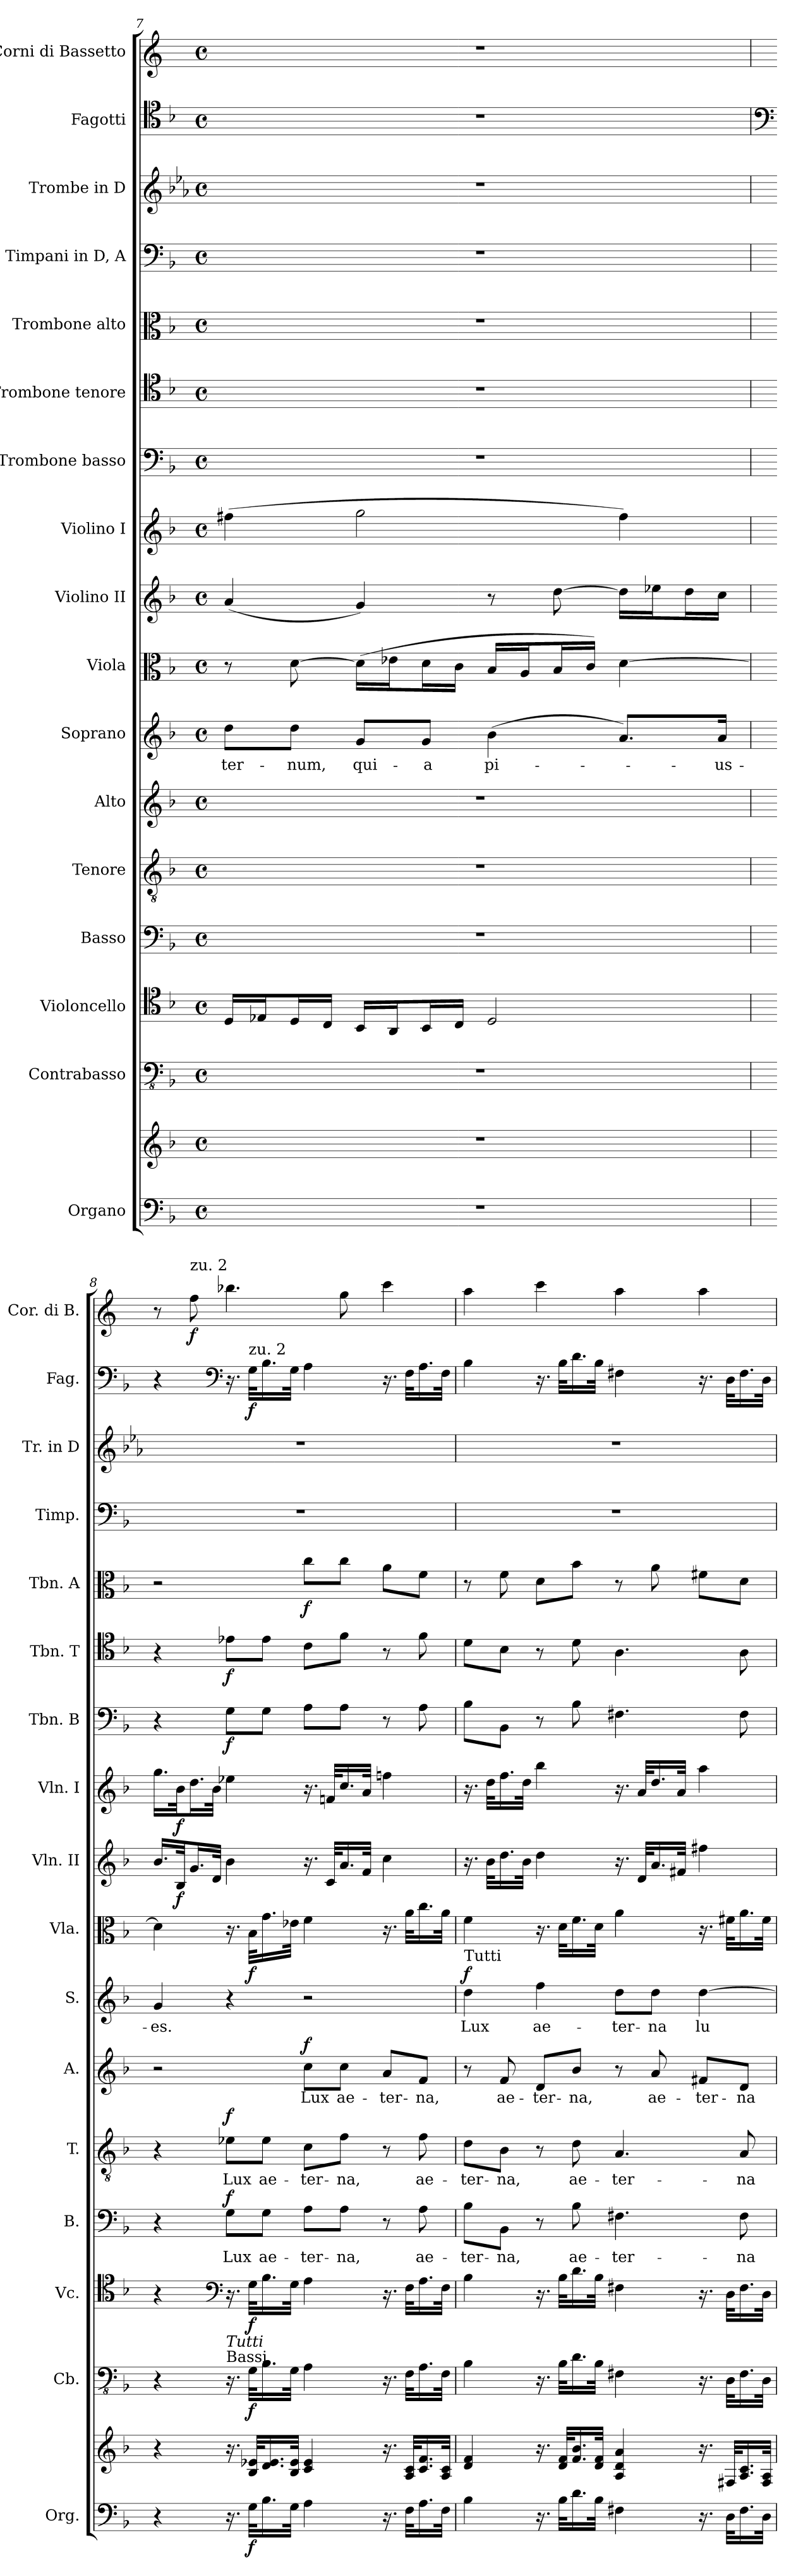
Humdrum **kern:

**kern	**kern	**dynam	**kern	**dynam	**kern	**dynam	**kern	**text	**dynam	**kern	**text	**dynam	**kern	**text	**dynam	**kern	**text	**dynam	**kern	**dynam	**kern	**dynam	**kern	**dynam	**kern	**dynam	**kern	**dynam	**kern	**dynam	**kern	**kern	**kern	**dynam	**kern	**dynam
*part17	*part17	*part17	*part16	*part16	*part15	*part15	*part14	*part14	*part14	*part13	*part13	*part13	*part12	*part12	*part12	*part11	*part11	*part11	*part10	*part10	*part9	*part9	*part8	*part8	*part7	*part7	*part6	*part6	*part5	*part5	*part4	*part3	*part2	*part2	*part1	*part1
*staff18	*staff17	*staff17/18	*staff16	*staff16	*staff15	*staff15	*staff14	*staff14	*staff14	*staff13	*staff13	*staff13	*staff12	*staff12	*staff12	*staff11	*staff11	*staff11	*staff10	*staff10	*staff9	*staff9	*staff8	*staff8	*staff7	*staff7	*staff6	*staff6	*staff5	*staff5	*staff4	*staff3	*staff2	*staff2	*staff1	*staff1
*I"Organo	*	*	*I"Contrabasso	*	*I"Violoncello	*	*I"Basso	*	*	*I"Tenore	*	*	*I"Alto	*	*	*I"Soprano	*	*	*I"Viola	*	*I"Violino II	*	*I"Violino I	*	*I"Trombone basso	*	*I"Trombone tenore	*	*I"Trombone alto	*	*I"Timpani in D, A	*I"Trombe in D	*I"Fagotti	*	*I"Corni di Bassetto	*
*I'Org.	*	*	*I'Cb.	*	*I'Vc.	*	*I'B.	*	*	*I'T.	*	*	*I'A.	*	*	*I'S.	*	*	*I'Vla.	*	*I'Vln. II	*	*I'Vln. I	*	*I'Tbn. B	*	*I'Tbn. T	*	*I'Tbn. A	*	*I'Timp.	*I'Tr. in D	*I'Fag.	*	*I'Cor. di B.	*
*clefF4	*clefG2	*	*clefFv4	*	*clefC4	*	*clefF4	*	*	*clefGv2	*	*	*clefG2	*	*	*clefG2	*	*	*clefC3	*	*clefG2	*	*clefG2	*	*clefF4	*	*clefC4	*	*clefC3	*	*clefF4	*clefG2	*clefC4	*	*clefG2	*
*	*	*	*	*	*	*	*	*	*	*	*	*	*	*	*	*	*	*	*	*	*	*	*	*	*	*	*	*	*	*	*	*ITrd-1c-2	*	*	*ITrd4c7	*
*k[b-]	*k[b-]	*	*k[b-]	*	*k[b-]	*	*k[b-]	*	*	*k[b-]	*	*	*k[b-]	*	*	*k[b-]	*	*	*k[b-]	*	*k[b-]	*	*k[b-]	*	*k[b-]	*	*k[b-]	*	*k[b-]	*	*k[b-]	*k[b-]	*k[b-]	*	*k[b-]	*
*M4/4	*M4/4	*	*M4/4	*	*M4/4	*	*M4/4	*	*	*M4/4	*	*	*M4/4	*	*	*M4/4	*	*	*M4/4	*	*M4/4	*	*M4/4	*	*M4/4	*	*M4/4	*	*M4/4	*	*M4/4	*M4/4	*M4/4	*	*M4/4	*
*met(c)	*met(c)	*	*met(c)	*	*met(c)	*	*met(c)	*	*	*met(c)	*	*	*met(c)	*	*	*met(c)	*	*	*met(c)	*	*met(c)	*	*met(c)	*	*met(c)	*	*met(c)	*	*met(c)	*	*met(c)	*met(c)	*met(c)	*	*met(c)	*
=7	=7	=7	=7	=7	=7	=7	=7	=7	=7	=7	=7	=7	=7	=7	=7	=7	=7	=7	=7	=7	=7	=7	=7	=7	=7	=7	=7	=7	=7	=7	=7	=7	=7	=7	=7	=7
!	!	!	!	!	!	!	!	!	!	!	!	!	!	!	!	!	!LO:LY:b	!	!	!	!	!	!	!	!	!	!	!	!	!	!	!	!	!	!	!
1r	1r	.	1r	.	16D/LL	.	1r	.	.	1r	.	.	1r	.	.	8dd\L	-ter-	.	8r	.	(<4a/	.	(>4ff#X\	.	1r	.	1r	.	1r	.	1r	1r	1r	.	1r	.
.	.	.	.	.	16E-X/J	.	.	.	.	.	.	.	.	.	.	.	.	.	.	.	.	.	.	.	.	.	.	.	.	.	.	.	.	.	.	.
!	!	!	!	!	!	!	!	!	!	!	!	!	!	!	!	!	!LO:LY:b	!	!	!	!	!	!	!	!	!	!	!	!	!	!	!	!	!	!	!
.	.	.	.	.	16D/L	.	.	.	.	.	.	.	.	.	.	8dd\J	-num,	.	[8d\	.	.	.	.	.	.	.	.	.	.	.	.	.	.	.	.	.
.	.	.	.	.	16C/JJ	.	.	.	.	.	.	.	.	.	.	.	.	.	.	.	.	.	.	.	.	.	.	.	.	.	.	.	.	.	.	.
!	!	!	!	!	!	!	!	!	!	!	!	!	!	!	!	!	!LO:LY:b	!	!	!	!	!	!	!	!	!	!	!	!	!	!	!	!	!	!	!
.	.	.	.	.	16BB-/LL	.	.	.	.	.	.	.	.	.	.	8g/L	qui-	.	(>16d\LL]	.	4g/)	.	2gg\	.	.	.	.	.	.	.	.	.	.	.	.	.
.	.	.	.	.	16AA/J	.	.	.	.	.	.	.	.	.	.	.	.	.	16e-X\J	.	.	.	.	.	.	.	.	.	.	.	.	.	.	.	.	.
!	!	!	!	!	!	!	!	!	!	!	!	!	!	!	!	!	!LO:LY:b	!	!	!	!	!	!	!	!	!	!	!	!	!	!	!	!	!	!	!
.	.	.	.	.	16BB-/L	.	.	.	.	.	.	.	.	.	.	8g/J	-a	.	16d\L	.	.	.	.	.	.	.	.	.	.	.	.	.	.	.	.	.
.	.	.	.	.	16C/JJ	.	.	.	.	.	.	.	.	.	.	.	.	.	16c\JJ	.	.	.	.	.	.	.	.	.	.	.	.	.	.	.	.	.
!	!	!	!	!	!	!	!	!	!	!	!	!	!	!	!	!	!LO:LY:b	!	!	!	!	!	!	!	!	!	!	!	!	!	!	!	!	!	!	!
.	.	.	.	.	2D/	.	.	.	.	.	.	.	.	.	.	(>4b-\	pi-	.	16B-/LL	.	8r	.	.	.	.	.	.	.	.	.	.	.	.	.	.	.
.	.	.	.	.	.	.	.	.	.	.	.	.	.	.	.	.	.	.	16A/J	.	.	.	.	.	.	.	.	.	.	.	.	.	.	.	.	.
.	.	.	.	.	.	.	.	.	.	.	.	.	.	.	.	.	.	.	16B-/L	.	[8dd\	.	.	.	.	.	.	.	.	.	.	.	.	.	.	.
.	.	.	.	.	.	.	.	.	.	.	.	.	.	.	.	.	.	.	16c/JJ)	.	.	.	.	.	.	.	.	.	.	.	.	.	.	.	.	.
.	.	.	.	.	.	.	.	.	.	.	.	.	.	.	.	8.a/L)	.	.	[4d\	.	16dd\LL]	.	4ff#\)	.	.	.	.	.	.	.	.	.	.	.	.	.
.	.	.	.	.	.	.	.	.	.	.	.	.	.	.	.	.	.	.	.	.	16ee-X\J	.	.	.	.	.	.	.	.	.	.	.	.	.	.	.
.	.	.	.	.	.	.	.	.	.	.	.	.	.	.	.	.	.	.	.	.	16dd\L	.	.	.	.	.	.	.	.	.	.	.	.	.	.	.
!	!	!	!	!	!	!	!	!	!	!	!	!	!	!	!	!	!LO:LY:b	!	!	!	!	!	!	!	!	!	!	!	!	!	!	!	!	!	!	!
.	.	.	.	.	.	.	.	.	.	.	.	.	.	.	.	16a/Jk	-us-	.	.	.	16cc\JJ	.	.	.	.	.	.	.	.	.	.	.	.	.	.	.
=8	=8	=8	=8	=8	=8	=8	=8	=8	=8	=8	=8	=8	=8	=8	=8	=8	=8	=8	=8	=8	=8	=8	=8	=8	=8	=8	=8	=8	=8	=8	=8	=8	=8	=8	=8	=8
*	*	*	*	*	*	*	*	*	*	*	*	*	*	*	*	*	*	*	*	*	*	*	*	*	*	*	*	*	*	*	*	*	*clefF4	*	*	*
!	!	!	!	!	!	!	!	!	!	!	!	!	!	!	!	!	!LO:LY:b	!	!	!	!	!	!	!	!	!	!	!	!	!	!	!	!	!	!	!
4r	4r	.	4r	.	4r	.	4r	.	.	4r	.	.	2r	.	.	4g/	-es.	.	4d\]	.	16.b-/LL	.	16.gg\LL	.	4r	.	4r	.	2r	.	1r	1r	4r	.	8r	.
!	!	!	!	!	!	!	!	!	!	!	!	!	!	!	!	!	!	!	!	!	!	!LO:DY:b	!	!LO:DY:b	!	!	!	!	!	!	!	!	!	!	!	!
.	.	.	.	.	.	.	.	.	.	.	.	.	.	.	.	.	.	.	.	.	32B-/Jk	f	32b-\Jk	f	.	.	.	.	.	.	.	.	.	.	.	.
!	!	!	!	!	!	!	!	!	!	!	!	!	!	!	!	!	!	!	!	!	!	!	!	!	!	!	!	!	!	!	!	!	!	!	!LO:TX:a:t=zu. 2	!
!	!	!	!	!	!	!	!	!	!	!	!	!	!	!	!	!	!	!	!	!	!	!	!	!	!	!	!	!	!	!	!	!	!	!	!	!LO:DY:b
.	.	.	.	.	.	.	.	.	.	.	.	.	.	.	.	.	.	.	.	.	16.g/L	.	16.dd\L	.	.	.	.	.	.	.	.	.	.	.	8b-\	f
.	.	.	.	.	.	.	.	.	.	.	.	.	.	.	.	.	.	.	.	.	32d/JJk	.	32b-\JJk	.	.	.	.	.	.	.	.	.	.	.	.	.
*	*	*	*	*	*clefF4	*	*	*	*	*	*	*	*	*	*	*	*	*	*	*	*	*	*	*	*	*	*	*	*	*	*	*	*clefF4	*	*	*
!	!	!	!	!	!LO:TX:b:i:t=Tutti	!	!	!	!	!	!	!	!	!	!	!	!	!	!	!	!	!	!	!	!	!	!	!	!	!	!	!	!	!	!	!
!	!	!	!	!	!LO:TX:b:t=Bassi	!	!	!	!	!	!	!	!	!	!	!	!	!	!	!	!	!	!	!	!	!	!	!	!	!	!	!	!	!	!	!
!	!	!	!	!	!	!	!	!LO:LY:b	!LO:DY:a	!	!LO:LY:b	!LO:DY:a	!	!	!	!	!	!	!	!	!	!	!	!	!	!LO:DY:b	!	!LO:DY:b	!	!	!	!	!	!	!	!
16.r	16.r	.	16.r	.	16.r	.	8G\L	Lux	f	8e-X\L	Lux	f	.	.	.	4r	.	.	16.r	.	4b-\	.	4ee-X\	.	8G\L	f	8e-X\L	f	.	.	.	.	16.r	.	4.ee-X\	.
!	!	!	!	!	!	!	!	!	!	!	!	!	!	!	!	!	!	!	!	!	!	!	!	!	!	!	!	!	!	!	!	!	!LO:TX:a:t=zu. 2	!	!	!
!	!	!LO:DY:b=2	!	!LO:DY:b	!	!LO:DY:b	!	!	!	!	!	!	!	!	!	!	!	!	!	!LO:DY:b	!	!	!	!	!	!	!	!	!	!	!	!	!	!LO:DY:b	!	!
32G\KLL	32B-/ 32e-X/KLL	f	32GG\KLL	f	32G\KLL	f	.	.	.	.	.	.	.	.	.	.	.	.	32B-\KLL	f	.	.	.	.	.	.	.	.	.	.	.	.	32G\KLL	f	.	.
!	!	!	!	!	!	!	!	!LO:LY:b	!	!	!LO:LY:b	!	!	!	!	!	!	!	!	!	!	!	!	!	!	!	!	!	!	!	!	!	!	!	!	!
16.B-\	16.d/ 16.e-/	.	16.BB-\	.	16.B-\	.	8G\J	ae-	.	8e-\J	ae-	.	.	.	.	.	.	.	16.g\	.	.	.	.	.	8G\J	.	8e-\J	.	.	.	.	.	16.B-\	.	.	.
32G\JJk	32B-/ 32e-/JJk	.	32GG\JJk	.	32G\JJk	.	.	.	.	.	.	.	.	.	.	.	.	.	32e-X\JJk	.	.	.	.	.	.	.	.	.	.	.	.	.	32G\JJk	.	.	.
!	!	!	!	!	!	!	!	!LO:LY:b	!	!	!LO:LY:b	!	!	!LO:LY:b	!LO:DY:a	!	!	!	!	!	!	!	!	!	!	!	!	!	!	!LO:DY:b	!	!	!	!	!	!
4A\	4c/ 4e-/	.	4AA\	.	4A\	.	8A\L	-ter-	.	8c\L	-ter-	.	8cc\L	Lux	f	2r	.	.	4f\	.	16.r	.	16.r	.	8A\L	.	8c\L	.	8cc\L	f	.	.	4A\	.	.	.
.	.	.	.	.	.	.	.	.	.	.	.	.	.	.	.	.	.	.	.	.	32c/KLL	.	32fn/KLL	.	.	.	.	.	.	.	.	.	.	.	.	.
!	!	!	!	!	!	!	!	!LO:LY:b	!	!	!LO:LY:b	!	!	!LO:LY:b	!	!	!	!	!	!	!	!	!	!	!	!	!	!	!	!	!	!	!	!	!	!
.	.	.	.	.	.	.	8A\J	-na,	.	8f\J	-na,	.	8cc\J	ae-	.	.	.	.	.	.	16.a/	.	16.cc/	.	8A\J	.	8f\J	.	8cc\J	.	.	.	.	.	8cc\	.
.	.	.	.	.	.	.	.	.	.	.	.	.	.	.	.	.	.	.	.	.	32f/JJk	.	32a/JJk	.	.	.	.	.	.	.	.	.	.	.	.	.
!	!	!	!	!	!	!	!	!	!	!	!	!	!	!LO:LY:b	!	!	!	!	!	!	!	!	!	!	!	!	!	!	!	!	!	!	!	!	!	!
16.r	16.r	.	16.r	.	16.r	.	8r	.	.	8r	.	.	8a/L	-ter-	.	.	.	.	16.r	.	4cc\	.	4ffn\	.	8r	.	8r	.	8a\L	.	.	.	16.r	.	4ff\	.
32F\KLL	32A/ 32c/KLL	.	32FF\KLL	.	32F\KLL	.	.	.	.	.	.	.	.	.	.	.	.	.	32a\KLL	.	.	.	.	.	.	.	.	.	.	.	.	.	32F\KLL	.	.	.
!	!	!	!	!	!	!	!	!LO:LY:b	!	!	!LO:LY:b	!LO:DY:a	!	!LO:LY:b	!LO:DY:a	!	!	!	!	!	!	!	!	!	!	!	!	!	!	!	!	!	!	!	!	!
16.A\	16.c/ 16.f/	.	16.AA\	.	16.A\	.	8A\	ae-	.	8f\	ae-	other-dynamics	8f/J	-na,	other-dynamics	.	.	.	16.cc\	.	.	.	.	.	8A\	.	8f\	.	8f\J	.	.	.	16.A\	.	.	.
32F\JJk	32A/ 32c/JJk	.	32FF\JJk	.	32F\JJk	.	.	.	.	.	.	.	.	.	.	.	.	.	32a\JJk	.	.	.	.	.	.	.	.	.	.	.	.	.	32F\JJk	.	.	.
!!LO:LB:g=z
=9	=9	=9	=9	=9	=9	=9	=9	=9	=9	=9	=9	=9	=9	=9	=9	=9	=9	=9	=9	=9	=9	=9	=9	=9	=9	=9	=9	=9	=9	=9	=9	=9	=9	=9	=9	=9
!	!	!	!	!	!	!	!	!	!	!	!	!	!	!	!	!LO:TX:a:t=Tutti	!	!	!	!	!	!	!	!	!	!	!	!	!	!	!	!	!	!	!	!
!	!	!	!	!	!	!	!	!LO:LY:b	!	!	!LO:LY:b	!	!	!	!	!	!LO:LY:b	!LO:DY:a	!	!	!	!	!	!	!	!	!	!	!	!	!	!	!	!	!	!
4B-\	4d/ 4f/	.	4BB-\	.	4B-\	.	8B-\L	-ter-	.	8d\L	-ter-	.	8r	.	.	4dd\	Lux	f	4f\	.	16.r	.	16.r	.	8B-\L	.	8d\L	.	8r	.	1r	1r	4B-\	.	4dd\	.
.	.	.	.	.	.	.	.	.	.	.	.	.	.	.	.	.	.	.	.	.	32b-\KLL	.	32dd\KLL	.	.	.	.	.	.	.	.	.	.	.	.	.
!	!	!	!	!	!	!	!	!LO:LY:b	!	!	!LO:LY:b	!	!	!LO:LY:b	!	!	!	!	!	!	!	!	!	!	!	!	!	!	!	!	!	!	!	!	!	!
.	.	.	.	.	.	.	8BB-\J	-na,	.	8B-\J	-na,	.	8f/	ae-	.	.	.	.	.	.	16.dd\	.	16.ff\	.	8BB-\J	.	8B-\J	.	8f\	.	.	.	.	.	.	.
.	.	.	.	.	.	.	.	.	.	.	.	.	.	.	.	.	.	.	.	.	32b-\JJk	.	32dd\JJk	.	.	.	.	.	.	.	.	.	.	.	.	.
!	!	!	!	!	!	!	!	!	!	!	!	!	!	!LO:LY:b	!	!	!LO:LY:b	!	!	!	!	!	!	!	!	!	!	!	!	!	!	!	!	!	!	!
16.r	16.r	.	16.r	.	16.r	.	8r	.	.	8r	.	.	8d/L	-ter-	.	4ff\	ae-	.	16.r	.	4dd\	.	4bb-\	.	8r	.	8r	.	8d\L	.	.	.	16.r	.	4ff\	.
32B-\KLL	32d/ 32f/KLL	.	32BB-\KLL	.	32B-\KLL	.	.	.	.	.	.	.	.	.	.	.	.	.	32d\KLL	.	.	.	.	.	.	.	.	.	.	.	.	.	32B-\KLL	.	.	.
!	!	!	!	!	!	!	!	!LO:LY:b	!	!	!LO:LY:b	!	!	!LO:LY:b	!	!	!	!	!	!	!	!	!	!	!	!	!	!	!	!	!	!	!	!	!	!
16.d\	16.f/ 16.b-/	.	16.D\	.	16.d\	.	8B-\	ae-	.	8d\	ae-	.	8b-/J	-na,	.	.	.	.	16.f\	.	.	.	.	.	8B-\	.	8d\	.	8b-\J	.	.	.	16.d\	.	.	.
32B-\JJk	32d/ 32f/JJk	.	32BB-\JJk	.	32B-\JJk	.	.	.	.	.	.	.	.	.	.	.	.	.	32d\JJk	.	.	.	.	.	.	.	.	.	.	.	.	.	32B-\JJk	.	.	.
!	!	!	!	!	!	!	!	!LO:LY:b	!	!	!LO:LY:b	!	!	!	!	!	!LO:LY:b	!	!	!	!	!	!	!	!	!	!	!	!	!	!	!	!	!	!	!
4F#X\	4A/ 4d/ 4a/	.	4FF#X\	.	4F#X\	.	4.F#X\	-ter-	.	4.A/	-ter-	.	8r	.	.	8dd\L	-ter-	.	4a\	.	16.r	.	16.r	.	4.F#X\	.	4.A\	.	8r	.	.	.	4F#X\	.	4dd\	.
.	.	.	.	.	.	.	.	.	.	.	.	.	.	.	.	.	.	.	.	.	32d/KLL	.	32a/KLL	.	.	.	.	.	.	.	.	.	.	.	.	.
!	!	!	!	!	!	!	!	!	!	!	!	!	!	!LO:LY:b	!	!	!LO:LY:b	!	!	!	!	!	!	!	!	!	!	!	!	!	!	!	!	!	!	!
.	.	.	.	.	.	.	.	.	.	.	.	.	8a/	ae-	.	8dd\J	-na	.	.	.	16.a/	.	16.dd/	.	.	.	.	.	8a\	.	.	.	.	.	.	.
.	.	.	.	.	.	.	.	.	.	.	.	.	.	.	.	.	.	.	.	.	32f#X/JJk	.	32a/JJk	.	.	.	.	.	.	.	.	.	.	.	.	.
!	!	!	!	!	!	!	!	!	!	!	!	!	!	!LO:LY:b	!	!	!LO:LY:b	!	!	!	!	!	!	!	!	!	!	!	!	!	!	!	!	!	!	!
16.r	16.r	.	16.r	.	16.r	.	.	.	.	.	.	.	8f#X/L	-ter-	.	[4dd\	lu-	.	16.r	.	4ff#X\	.	4aa\	.	.	.	.	.	8f#X\L	.	.	.	16.r	.	4dd\	.
32D\KLL	32F#X/KLL	.	32DD\KLL	.	32D\KLL	.	.	.	.	.	.	.	.	.	.	.	.	.	32f#X\KLL	.	.	.	.	.	.	.	.	.	.	.	.	.	32D\KLL	.	.	.
!	!	!	!	!	!	!	!	!LO:LY:b	!	!	!LO:LY:b	!	!	!LO:LY:b	!	!	!	!	!	!	!	!	!	!	!	!	!	!	!	!	!	!	!	!	!	!
16.F#\	16.A/ 16.c/	.	16.FF#\	.	16.F#\	.	8F#\	-na	.	8A/	-na	.	8d/J	-na	.	.	.	.	16.a\	.	.	.	.	.	8F#\	.	8A\	.	8d\J	.	.	.	16.F#\	.	.	.
32D\JJk	32F#/ 32A/JJk	.	32DD\JJk	.	32D\JJk	.	.	.	.	.	.	.	.	.	.	.	.	.	32f#\JJk	.	.	.	.	.	.	.	.	.	.	.	.	.	32D\JJk	.	.	.
=	=	=	=	=	=	=	=	=	=	=	=	=	=	=	=	=	=	=	=	=	=	=	=	=	=	=	=	=	=	=	=	=	=	=	=	=
*-	*-	*-	*-	*-	*-	*-	*-	*-	*-	*-	*-	*-	*-	*-	*-	*-	*-	*-	*-	*-	*-	*-	*-	*-	*-	*-	*-	*-	*-	*-	*-	*-	*-	*-	*-	*-
